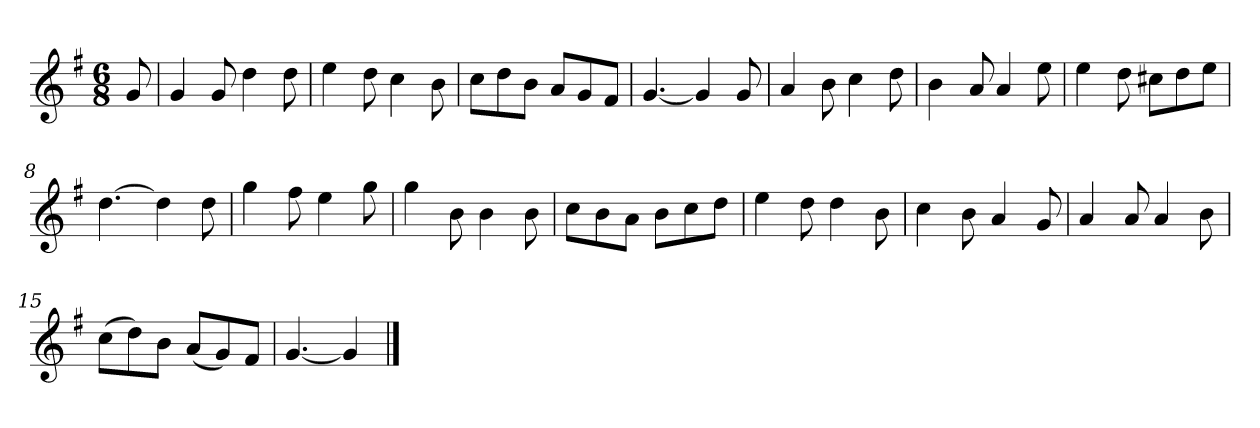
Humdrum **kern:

**kern
*part1
*staff1
*k[f#]
*M6/8
*MM120
=
8g
=1
4g
8g
4dd
8dd
=2
4ee
8dd
4cc
8b
=3
8ccL
8dd
8bJ
8aL
8g
8f#J
=4
[4.g
4g]
8g
=5
4a
8b
4cc
8dd
=6
4b
8a
4a
8ee
=7
4ee
8dd
8cc#XL
8dd
8eeJ
=8
[4.dd
4dd]
8dd
=9
4gg
8ff#
4ee
8gg
=10
4gg
8b
4b
8b
=11
8ccL
8b
8aJ
8bL
8cc
8ddJ
=12
4ee
8dd
4dd
8b
=13
4cc
8b
4a
8g
=14
4a
8a
4a
8b
=15
(8ccL
8dd)
8bJ
(8aL
8g)
8f#J
=16
[4.g
4g]
==
*-
